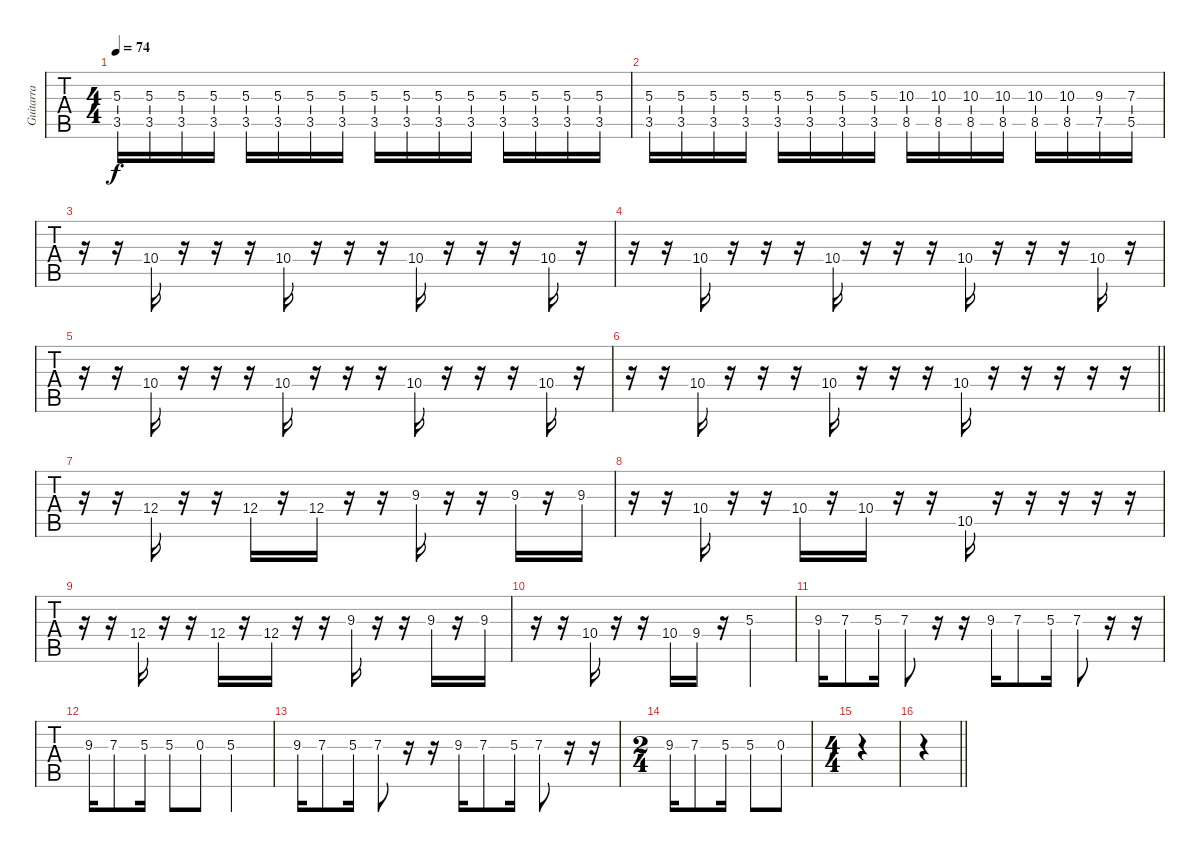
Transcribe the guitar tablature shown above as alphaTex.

\track ("Guitarra" "Guitarra") {instrument overdrivenguitar}
\staff {tabs}
\tuning (E4 B3 G3 D3 A2 E2) {hide}
\ts (4 4)
\tempo 74
\clef g2
\ks c
(5.3 3.5).16{dy f volume 8} (5.3 3.5).16 (5.3 3.5).16 (5.3 3.5).16 (5.3 3.5).16 (5.3 3.5).16 (5.3 3.5).16 (5.3 3.5).16 (5.3 3.5).16 (5.3 3.5).16 (5.3 3.5).16 (5.3 3.5).16 (5.3 3.5).16 (5.3 3.5).16 (5.3 3.5).16 (5.3 3.5).16 |
(5.3 3.5).16 (5.3 3.5).16 (5.3 3.5).16 (5.3 3.5).16 (5.3 3.5).16 (5.3 3.5).16 (5.3 3.5).16 (5.3 3.5).16 (10.3 8.5).16 (10.3 8.5).16 (10.3 8.5).16 (10.3 8.5).16 (10.3 8.5).16 (10.3 8.5).16 (9.3 7.5).16 (7.3 5.5).16 |
r.16{volume 12} r.16 10.4.16 r.16 r.16 r.16 10.4.16 r.16 r.16 r.16 10.4.16 r.16 r.16 r.16 10.4.16 r.16 |
r.16 r.16 10.4.16 r.16 r.16 r.16 10.4.16 r.16 r.16 r.16 10.4.16 r.16 r.16 r.16 10.4.16 r.16 |
r.16 r.16 10.4.16 r.16 r.16 r.16 10.4.16 r.16 r.16 r.16 10.4.16 r.16 r.16 r.16 10.4.16 r.16 |
\barLineRight lightlight
r.16 r.16 10.4.16 r.16 r.16 r.16 10.4.16 r.16 r.16 r.16 10.4.16 r.16 r.16 r.16 r.16 r.16 |
r.16 r.16 12.4.16 r.16 r.16 12.4.16 r.16 12.4.16 r.16 r.16 9.3.16 r.16 r.16 9.3.16 r.16 9.3.16 |
r.16 r.16 10.4.16 r.16 r.16 10.4.16 r.16 10.4.16 r.16 r.16 10.5.16 r.16 r.16 r.16 r.16 r.16 |
r.16 r.16 12.4.16 r.16 r.16 12.4.16 r.16 12.4.16 r.16 r.16 9.3.16 r.16 r.16 9.3.16 r.16 9.3.16 |
r.16 r.16 10.4.16 r.16 r.16 10.4.16 9.4.16 r.16 5.3.2 |
9.3.16 7.3.8 5.3.16 7.3.8 r.16 r.16 9.3.16 7.3.8 5.3.16 7.3.8 r.16 r.16 |
9.3.16 7.3.8 5.3.16 5.3.8 0.3.8 5.3.2 |
9.3.16 7.3.8 5.3.16 7.3.8 r.16 r.16 9.3.16 7.3.8 5.3.16 7.3.8 r.16 r.16 |
\ts (2 4)
9.3.16 7.3.8 5.3.16 5.3.8 0.3.8 |
\ts (4 4)
|
\barLineRight lightlight
